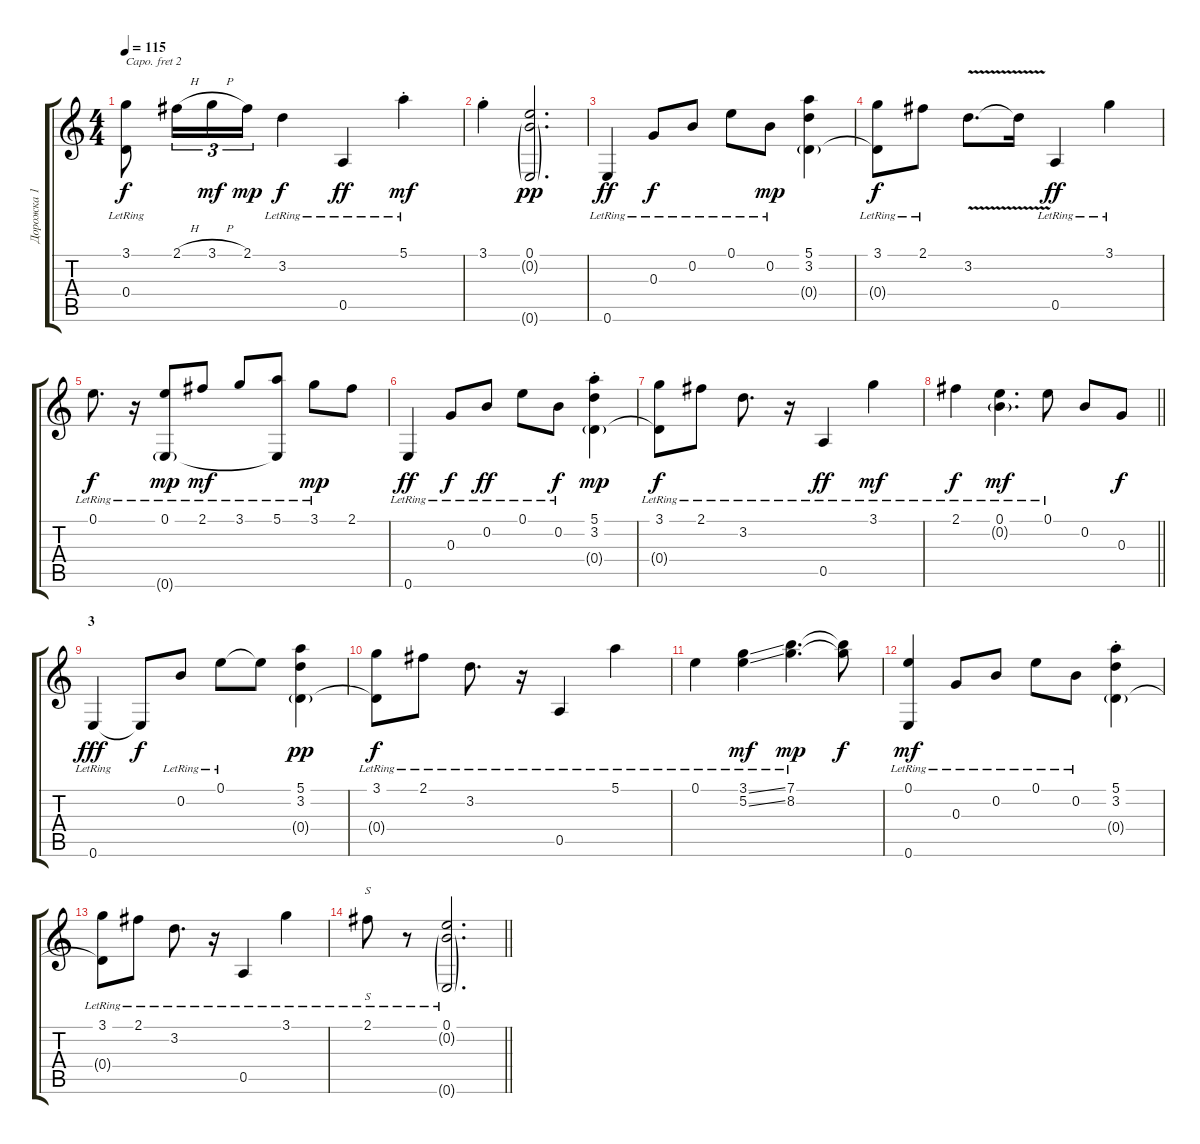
\track ("Дорожка 1" "Дорожка 1") {instrument acousticguitarnylon}
\staff {score tabs}
\capo 2
\tuning (D4 A3 F3 C3 G2 D2) {hide}
\ts (4 4)
\tempo 115
\clef g2
\ks c
(3.1{lr} 0.4{t}).8{dy f} 2.1{h}.16{tu (3 2)} 3.1{h}.16{tu (3 2) dy mf} 2.1.16{tu (3 2) dy mp} 3.2{lr}.4{dy f} 0.5{lr}.4{dy ff} 5.1{st lr}.4{dy mf} |
3.1{st}.4 (0.1 0.2{g} 0.6{g}).2{d dy pp} |
0.6{lr}.4{dy ff} 0.3{lr}.8{dy f} 0.2{lr}.8 0.1{lr}.8 0.2{lr}.8{dy mp} (5.1 3.2 0.4{g}).4 |
(3.1{lr} 0.4{t}).8{dy f} 2.1{lr}.8 3.2{v}.8{d} 3.2{t}.16 0.5{lr}.4{dy ff} 3.1{lr}.4 |
0.1{lr}.8{d dy f} r.16 (0.1{lr} 0.6{g}).8{dy mp} 2.1{lr}.8{dy mf} 3.1{lr}.8 (5.1{lr} 0.6{t}).8 3.1{lr}.8{dy mp} 2.1.8 |
0.6{lr}.4{dy ff} 0.3{lr}.8{dy f} 0.2{lr}.8{dy ff} 0.1{lr}.8 0.2{lr}.8{dy f} (5.1{st} 3.2{st} 0.4{g}).4{dy mp} |
(3.1{lr} 0.4{t}).8{dy f} 2.1{lr}.8 3.2{lr}.8{d} r.16 0.5{lr}.4{dy ff} 3.1{lr}.4{dy mf} |
\barLineRight lightlight
2.1{lr}.4{dy f} (0.1 0.2{g lr}).4{d dy mf} 0.1{lr}.8 0.2.8 0.3.8{dy f} |
\section ("" "3")
0.6{lr}.4{dy fff} 0.6{t}.8{dy f} 0.2{lr}.8 0.1{lr}.8 0.1{t}.8 (5.1 3.2 0.4{g}).4{dy pp} |
(3.1{lr} 0.4{t}).8{dy f} 2.1{lr}.8 3.2{lr}.8{d} r.16 0.5{lr}.4 5.1{lr}.4 |
0.1{lr}.4 (3.1{ss lr} 5.2{ss lr}).4{dy mf} (7.1{lr} 8.2{lr}).4{d dy mp} (7.1{t} 8.2{t}).8{dy f} |
(0.1 0.6{lr}).4{dy mf} 0.3{lr}.8 0.2{lr}.8 0.1{lr}.8 0.2{lr}.8 (5.1{st} 3.2{st} 0.4{g}).4 |
(3.1{lr} 0.4{t}).8 2.1{lr}.8 3.2{lr}.8{d} r.16 0.5{lr}.4 3.1{lr}.4 |
\barLineRight lightlight
2.1{lr}.8{s} r.8 (0.1 0.2{g lr} 0.6{g}).2{d}
